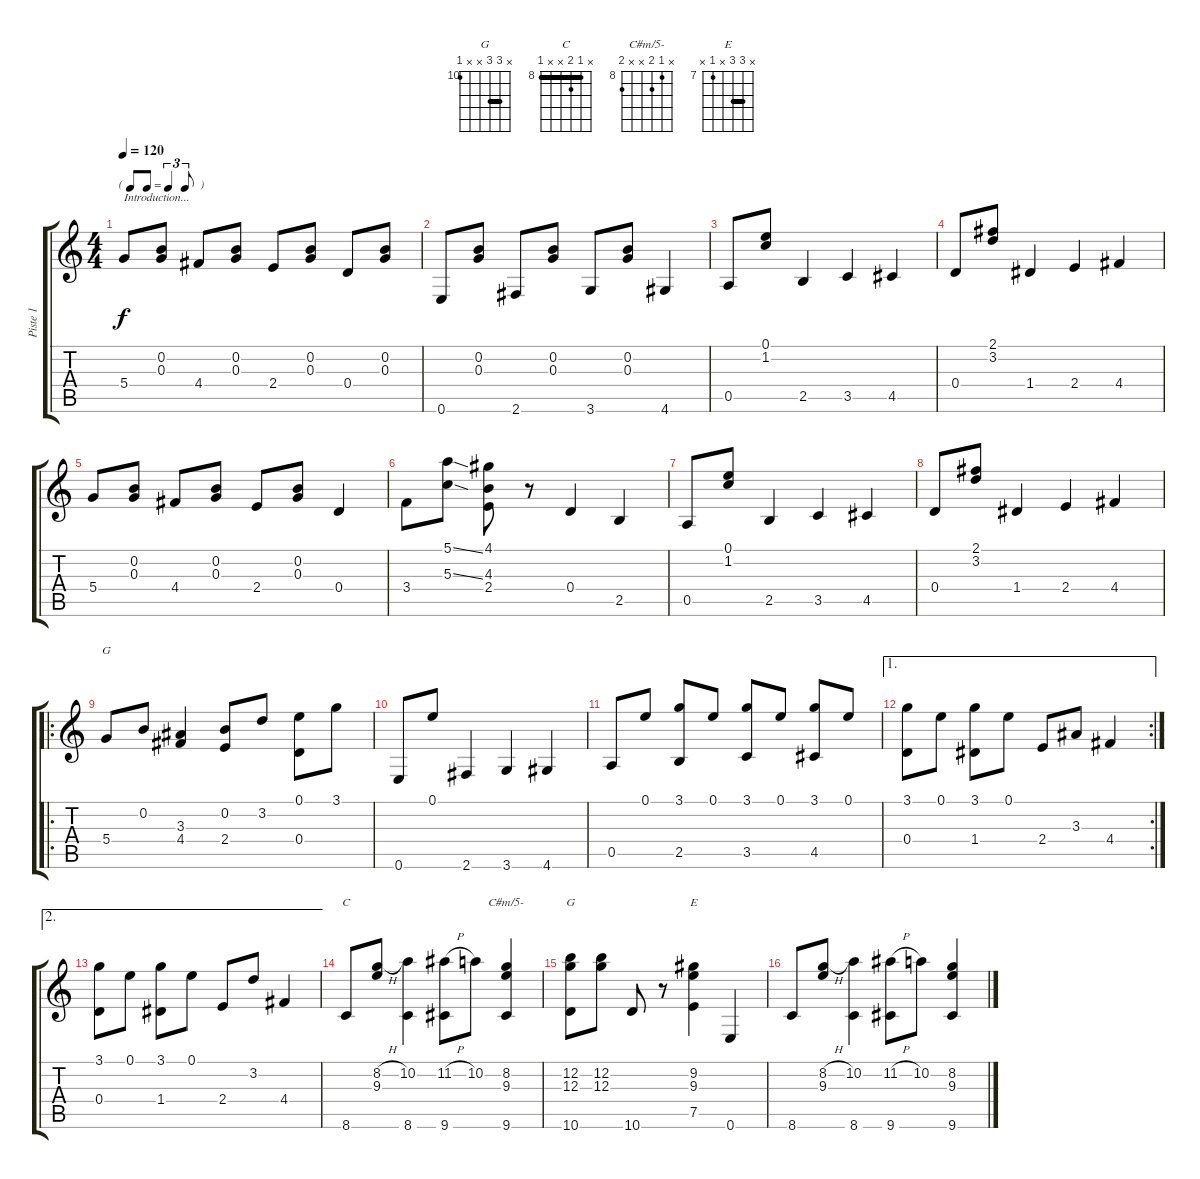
\track ("Piste 1" "Piste 1") {instrument acousticguitarnylon}
\staff {score tabs}
\tuning (E4 B3 G3 D3 A2 E2) {hide}
\chord ("G" x 0 x 5 x x)
\chord ("C" x 8 9 x x 8) {firstfret 8 barre 8}
\chord ("C#m/5-" x 8 9 x x 9) {firstfret 8}
\chord ("G" x 12 12 x x 10) {firstfret 10 barre 12}
\chord ("E" x 9 9 x 7 x) {firstfret 7 barre 9}
\ts (4 4)
\tf triplet8th
\tempo 120
\clef g2
\ks c
5.4.8{txt "Introduction..." dy f instrument acousticguitarnylon} (0.2 0.3).8 4.4.8 (0.2 0.3).8 2.4.8 (0.2 0.3).8 0.4.8 (0.2 0.3).8 |
0.6.8 (0.2 0.3).8 2.6.8 (0.2 0.3).8 3.6.8 (0.2 0.3).8 4.6.4 |
0.5.8 (0.1 1.2).8 2.5.4 3.5.4 4.5.4 |
0.4.8 (2.1 3.2).8 1.4.4 2.4.4 4.4.4 |
5.4.8 (0.2 0.3).8 4.4.8 (0.2 0.3).8 2.4.8 (0.2 0.3).8 0.4.4 |
3.4.8 (5.1{ss} 5.3{ss}).8 (4.1 4.3 2.4).8 r.8 0.4.4 2.5.4 |
0.5.8 (0.1 1.2).8 2.5.4 3.5.4 4.5.4 |
0.4.8 (2.1 3.2).8 1.4.4 2.4.4 4.4.4 |
\ro
5.4.8{ch "G"} 0.2.8 (3.3 4.4).4 (0.2 2.4).8 3.2.8 (0.1 0.4).8 3.1.8 |
0.6.8 0.1.8 2.6.4 3.6.4 4.6.4 |
0.5.8 0.1.8 (3.1 2.5).8 0.1.8 (3.1 3.5).8 0.1.8 (3.1 4.5).8 0.1.8 |
\ae 1
\rc 2
(3.1 0.4).8 0.1.8 (3.1 1.4).8 0.1.8 2.4.8 3.3.8 4.4.4 |
\ae 2
(3.1 0.4).8 0.1.8 (3.1 1.4).8 0.1.8 2.4.8 3.2.8 4.4.4 |
8.6.8{ch "C"} (8.2{h} 9.3).8 (10.2 8.6).4 (11.2{h} 9.6).8 10.2.8 (8.2 9.3 9.6).4{ch "C#m/5-"} |
(12.2 12.3 10.6).8{ch "G"} (12.2 12.3).8 10.6.8 r.8 (9.2 9.3 7.5).4{ch "E"} 0.6.4 |
8.6.8 (8.2{h} 9.3).8 (10.2 8.6).4 (11.2{h} 9.6).8 10.2.8 (8.2 9.3 9.6).4
